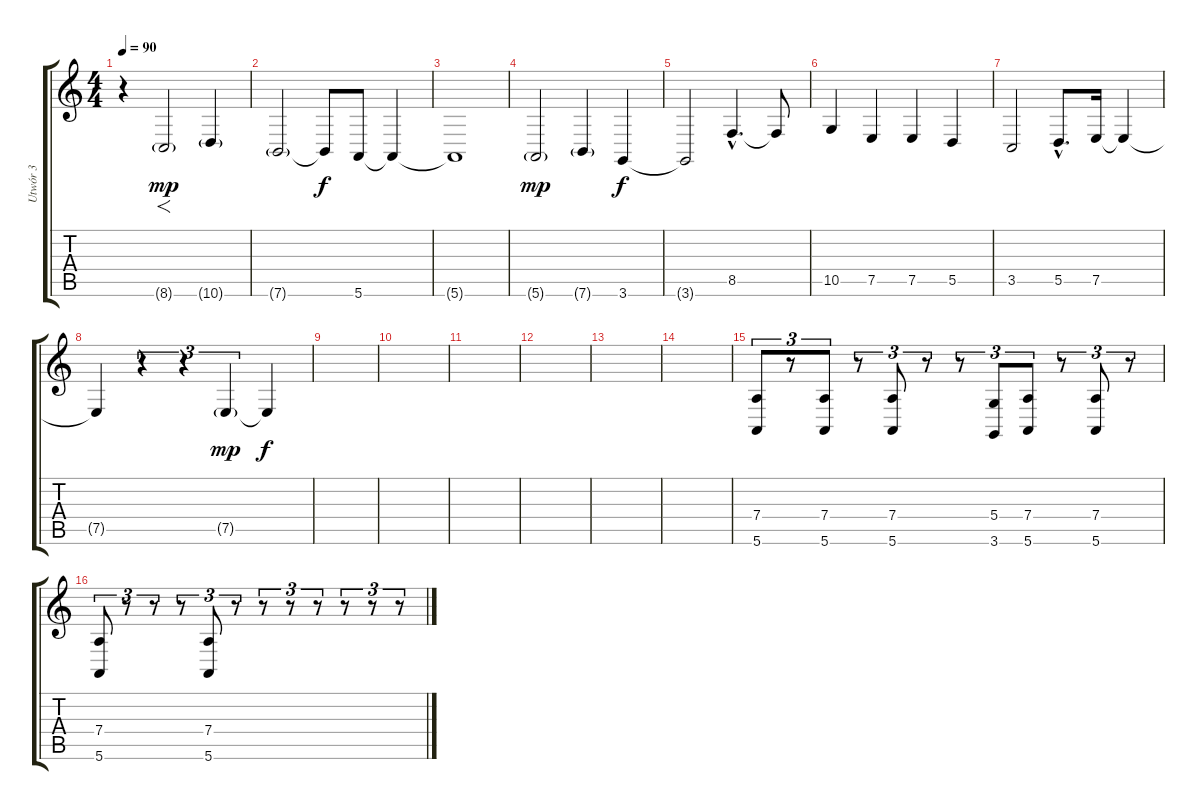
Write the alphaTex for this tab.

\track ("Utwór 3" "Utwór 3") {instrument cello}
\staff {score tabs}
\tuning (E4 B3 G3 D3 A2 E2) {hide}
\ts (4 4)
\tempo 90
\clef g2
\ks c
r.4{dy mp instrument cello} 8.6{g}.2{f} 10.6{g}.4 |
7.6{g}.2 7.6{t}.8{dy f} 5.6.8 5.6{t}.4 |
5.6{t}.1 |
5.6{g}.2{dy mp} 7.6{g}.4 3.6.4{dy f} |
3.6{t}.2 8.5{hac}.4{d} 8.5{t}.8 |
10.5.4 7.5.4 7.5.4 5.5.4 |
3.5.2 5.5{hac}.8{d} 7.5.16 7.5{t}.4 |
7.5{t}.4 r.4{tu (3 2)} r.4{tu (3 2)} 7.5{g}.4{tu (3 2) dy mp} 7.5{t}.4{dy f} |
|
|
|
|
|
|
(7.4 5.6).8{tu (3 2)} r.8{tu (3 2)} (7.4 5.6).8{tu (3 2)} r.8{tu (3 2)} (7.4 5.6).8{tu (3 2)} r.8{tu (3 2)} r.8{tu (3 2)} (5.4 3.6).8{tu (3 2)} (7.4 5.6).8{tu (3 2)} r.8{tu (3 2)} (7.4 5.6).8{tu (3 2)} r.8{tu (3 2)} |
(7.4 5.6).8{tu (3 2)} r.8{tu (3 2)} r.8{tu (3 2)} r.8{tu (3 2)} (7.4 5.6).8{tu (3 2)} r.8{tu (3 2)} r.8{tu (3 2)} r.8{tu (3 2)} r.8{tu (3 2)} r.8{tu (3 2)} r.8{tu (3 2)} r.8{tu (3 2)}
